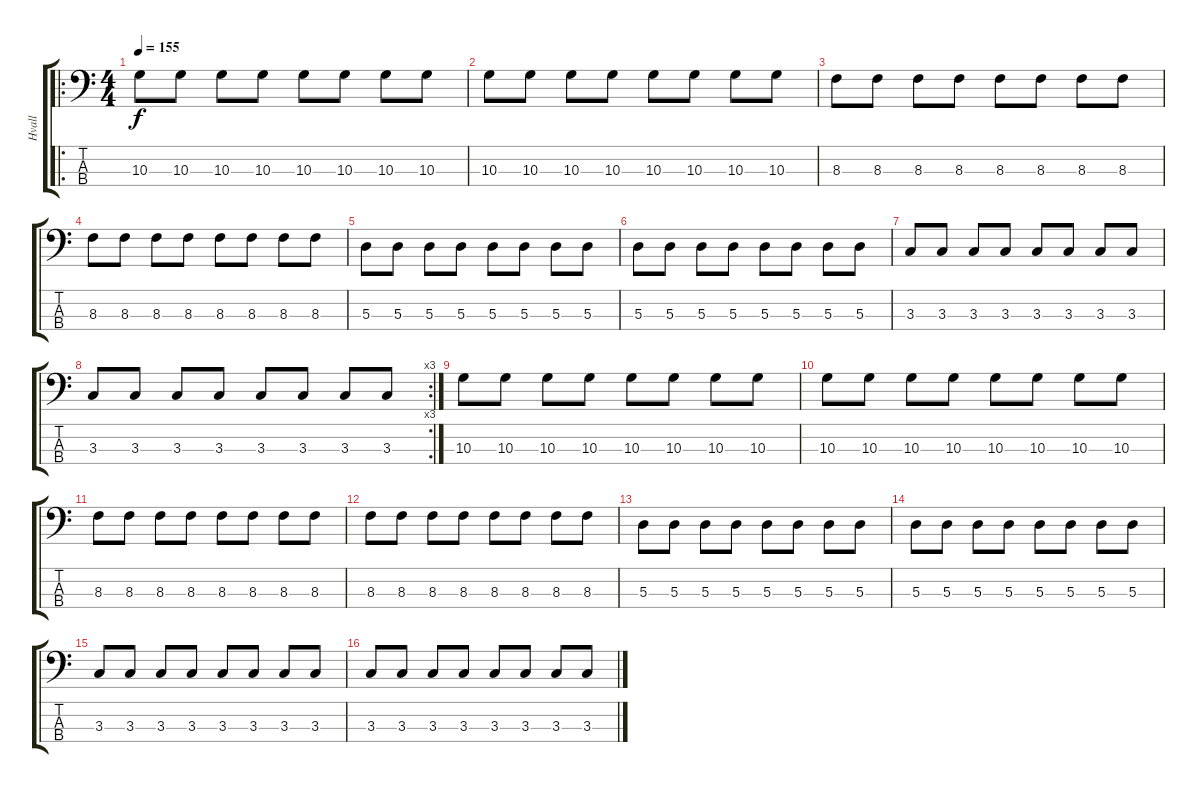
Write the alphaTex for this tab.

\track ("Hvall" "Hvall") {instrument electricbasspick}
\staff {score tabs}
\tuning (G2 D2 A1 E1) {hide}
\ro
\ts (4 4)
\tempo 155
\clef f4
\ks c
10.3.8{dy f} 10.3.8 10.3.8 10.3.8 10.3.8 10.3.8 10.3.8 10.3.8 |
10.3.8 10.3.8 10.3.8 10.3.8 10.3.8 10.3.8 10.3.8 10.3.8 |
8.3.8 8.3.8 8.3.8 8.3.8 8.3.8 8.3.8 8.3.8 8.3.8 |
8.3.8 8.3.8 8.3.8 8.3.8 8.3.8 8.3.8 8.3.8 8.3.8 |
5.3.8 5.3.8 5.3.8 5.3.8 5.3.8 5.3.8 5.3.8 5.3.8 |
5.3.8 5.3.8 5.3.8 5.3.8 5.3.8 5.3.8 5.3.8 5.3.8 |
3.3.8 3.3.8 3.3.8 3.3.8 3.3.8 3.3.8 3.3.8 3.3.8 |
\rc 3
3.3.8 3.3.8 3.3.8 3.3.8 3.3.8 3.3.8 3.3.8 3.3.8 |
10.3.8 10.3.8 10.3.8 10.3.8 10.3.8 10.3.8 10.3.8 10.3.8 |
10.3.8 10.3.8 10.3.8 10.3.8 10.3.8 10.3.8 10.3.8 10.3.8 |
8.3.8 8.3.8 8.3.8 8.3.8 8.3.8 8.3.8 8.3.8 8.3.8 |
8.3.8 8.3.8 8.3.8 8.3.8 8.3.8 8.3.8 8.3.8 8.3.8 |
5.3.8 5.3.8 5.3.8 5.3.8 5.3.8 5.3.8 5.3.8 5.3.8 |
5.3.8 5.3.8 5.3.8 5.3.8 5.3.8 5.3.8 5.3.8 5.3.8 |
3.3.8 3.3.8 3.3.8 3.3.8 3.3.8 3.3.8 3.3.8 3.3.8 |
3.3.8 3.3.8 3.3.8 3.3.8 3.3.8 3.3.8 3.3.8 3.3.8
